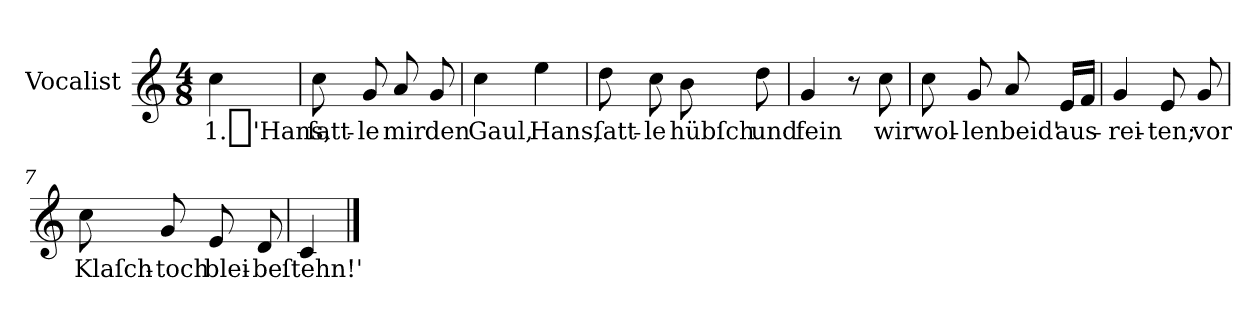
**kern	**text
*part1	*part1
*staff1	*staff1
*I"Vocalist	*
*k[]	*
*C:	*
*M4/8	*
=	=
4cc	1._'Hans,
=1	=1
8cc	ſatt-
8g	-le
8a	mir
8g	den
=2	=2
4cc	Gaul,
4ee	Hans,
=3	=3
8dd	ſatt-
8cc	-le
8b	hübſch
8dd	und
=4	=4
4g	fein
8r	.
8cc	wir
=5	=5
8cc	wol-
8g	-len
8a	beid'
16eLL	aus-
16fJJ	.
=6	=6
4g	-rei-
8e	-ten;
8g	vor
=7	=7
8cc	Klaſch-
8g	-toch
8e	blei-
8d	-be
=8	=8
4c	ſtehn!'
==	==
*-	*-
